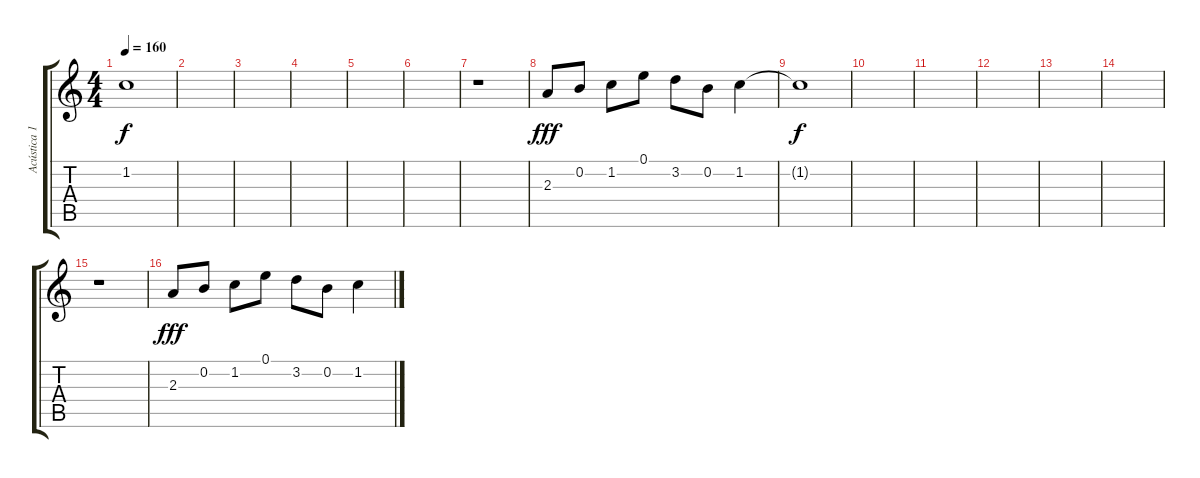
\track ("Acústica 1" "Acústica 1") {instrument acousticguitarsteel}
\staff {score tabs}
\tuning (E4 B3 G3 D3 A2 E2) {hide}
\ts (4 4)
\tempo 160
\clef g2
\ks c
1.2{t}.1{dy f} |
|
|
|
|
|
r.1 |
2.3.8{dy fff} 0.2.8 1.2.8 0.1.8 3.2.8 0.2.8 1.2.4 |
1.2{t}.1{dy f} |
|
|
|
|
|
r.1 |
2.3.8{dy fff} 0.2.8 1.2.8 0.1.8 3.2.8 0.2.8 1.2.4
